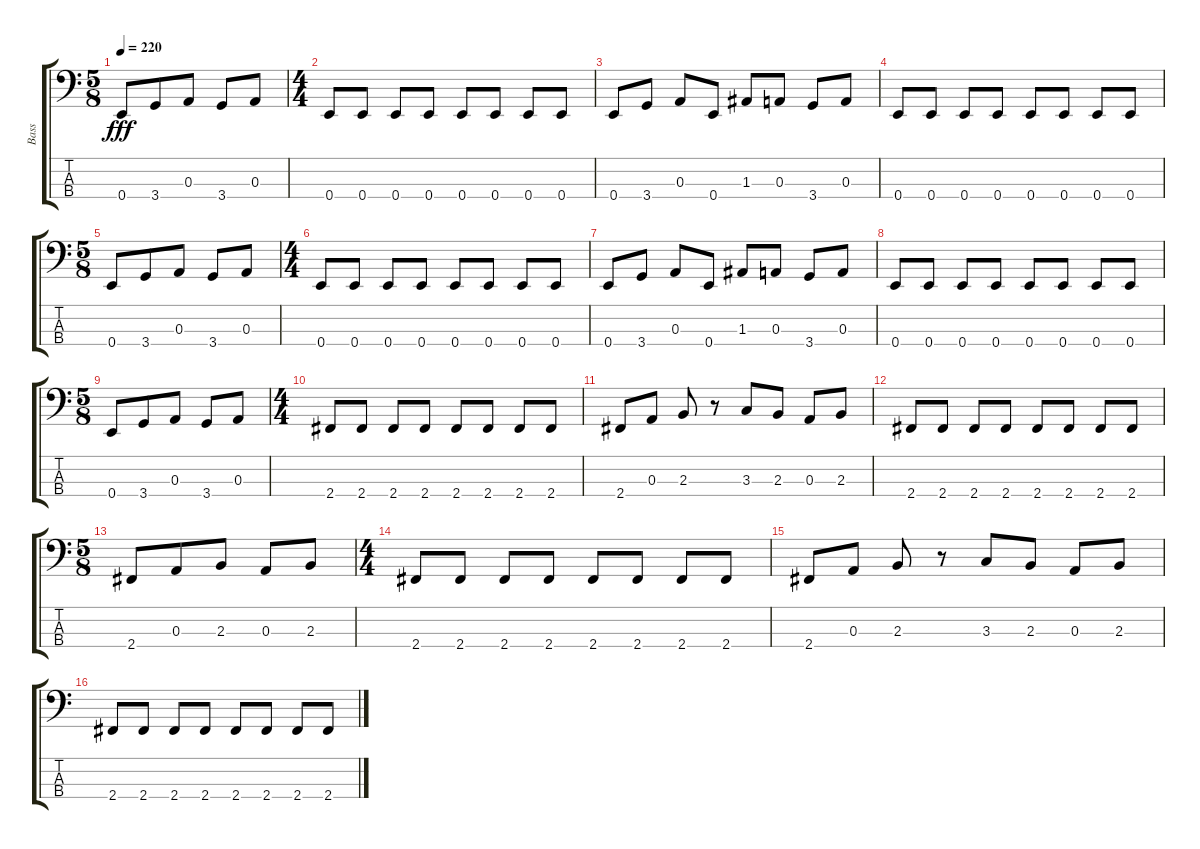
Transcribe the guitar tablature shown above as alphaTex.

\track ("Bass" "Bass") {instrument electricbassfinger}
\staff {score tabs}
\tuning (G2 D2 A1 E1) {hide}
\ts (5 8)
\tempo 220
\clef f4
\ks c
0.4.8{dy fff} 3.4.8 0.3.8 3.4.8 0.3.8 |
\ts (4 4)
0.4.8 0.4.8 0.4.8 0.4.8 0.4.8 0.4.8 0.4.8 0.4.8 |
0.4.8 3.4.8 0.3.8 0.4.8 1.3.8 0.3.8 3.4.8 0.3.8 |
0.4.8 0.4.8 0.4.8 0.4.8 0.4.8 0.4.8 0.4.8 0.4.8 |
\ts (5 8)
0.4.8 3.4.8 0.3.8 3.4.8 0.3.8 |
\ts (4 4)
0.4.8 0.4.8 0.4.8 0.4.8 0.4.8 0.4.8 0.4.8 0.4.8 |
0.4.8 3.4.8 0.3.8 0.4.8 1.3.8 0.3.8 3.4.8 0.3.8 |
0.4.8 0.4.8 0.4.8 0.4.8 0.4.8 0.4.8 0.4.8 0.4.8 |
\ts (5 8)
0.4.8 3.4.8 0.3.8 3.4.8 0.3.8 |
\ts (4 4)
2.4.8 2.4.8 2.4.8 2.4.8 2.4.8 2.4.8 2.4.8 2.4.8 |
2.4.8 0.3.8 2.3.8 r.8 3.3.8 2.3.8 0.3.8 2.3.8 |
2.4.8 2.4.8 2.4.8 2.4.8 2.4.8 2.4.8 2.4.8 2.4.8 |
\ts (5 8)
2.4.8 0.3.8 2.3.8 0.3.8 2.3.8 |
\ts (4 4)
2.4.8 2.4.8 2.4.8 2.4.8 2.4.8 2.4.8 2.4.8 2.4.8 |
2.4.8 0.3.8 2.3.8 r.8 3.3.8 2.3.8 0.3.8 2.3.8 |
2.4.8 2.4.8 2.4.8 2.4.8 2.4.8 2.4.8 2.4.8 2.4.8
